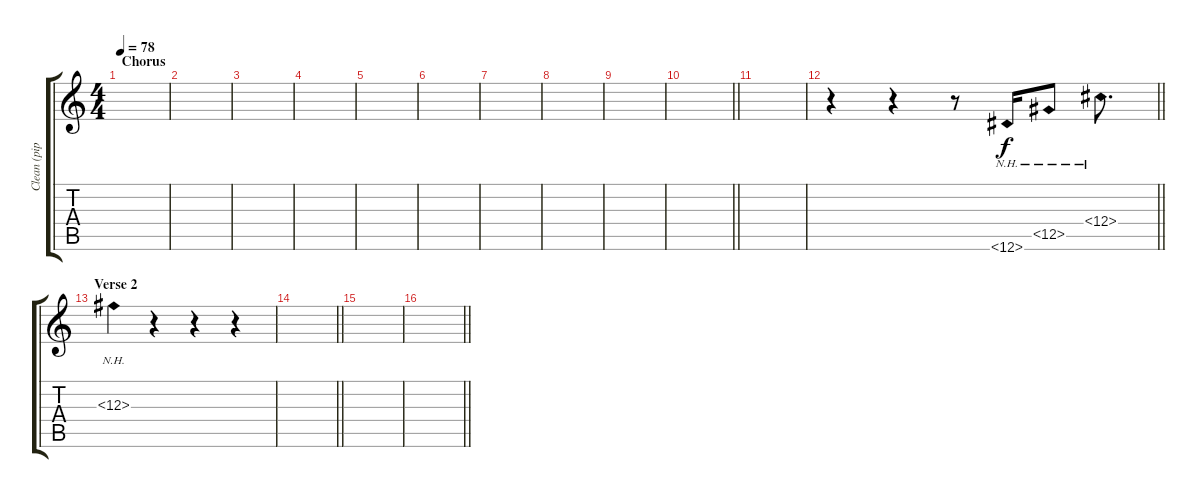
\track ("Clean (pipe)" "Clean (pip") {instrument electricguitarclean}
\staff {score tabs}
\tuning (Eb4 Bb3 Gb3 Db3 Ab2 Eb2) {hide}
\ts (4 4)
\section ("" "Chorus")
\tempo 78
\clef g2
\ks c
|
|
|
|
|
|
|
|
|
\barLineRight lightlight
|
|
\barLineRight lightlight
r.4 r.4 r.8 12.6{nh}.16 12.5{nh}.8 12.4{nh}.8{d} |
\section ("" "Verse 2")
12.3{nh}.4 r.4 r.4 r.4 |
\barLineRight lightlight
|
|
\barLineRight lightlight
